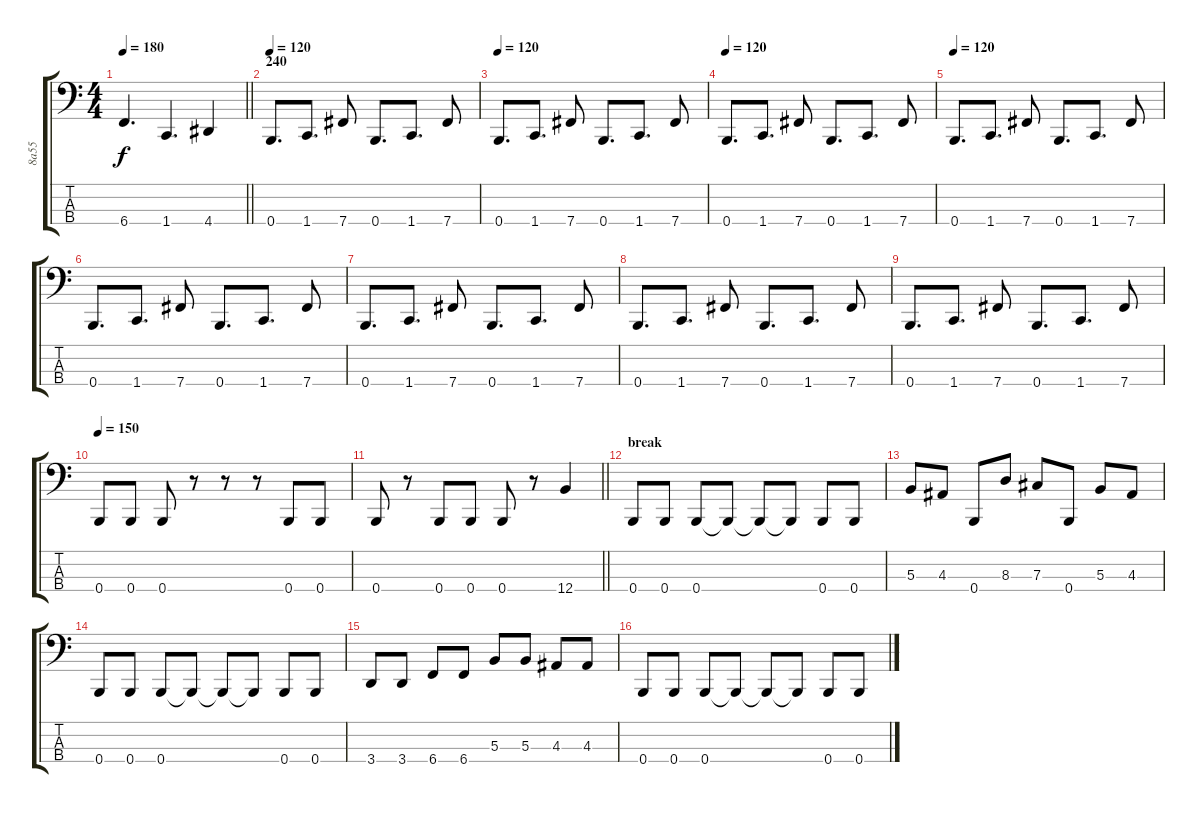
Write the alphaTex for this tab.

\track ("8a55" "8a55") {instrument electricbassfinger}
\staff {score tabs}
\tuning (E2 B1 Gb1 B0) {hide}
\ts (4 4)
\tempo 180
\clef f4
\barLineRight lightlight
\ks c
6.4.4{d dy f} 1.4.4{d} 4.4.4 |
\section ("" "240")
\tempo 120
0.4.8{d} 1.4.8{d} 7.4.8 0.4.8{d} 1.4.8{d} 7.4.8 |
\tempo 120
0.4.8{d} 1.4.8{d} 7.4.8 0.4.8{d} 1.4.8{d} 7.4.8 |
\tempo 120
0.4.8{d} 1.4.8{d} 7.4.8 0.4.8{d} 1.4.8{d} 7.4.8 |
\tempo 120
0.4.8{d} 1.4.8{d} 7.4.8 0.4.8{d} 1.4.8{d} 7.4.8 |
0.4.8{d} 1.4.8{d} 7.4.8 0.4.8{d} 1.4.8{d} 7.4.8 |
0.4.8{d} 1.4.8{d} 7.4.8 0.4.8{d} 1.4.8{d} 7.4.8 |
0.4.8{d} 1.4.8{d} 7.4.8 0.4.8{d} 1.4.8{d} 7.4.8 |
0.4.8{d} 1.4.8{d} 7.4.8 0.4.8{d} 1.4.8{d} 7.4.8 |
\tempo 150
0.4.8 0.4.8 0.4.8 r.8 r.8 r.8 0.4.8 0.4.8 |
\barLineRight lightlight
0.4.8 r.8 0.4.8 0.4.8 0.4.8 r.8 12.4.4 |
\section ("" "break")
0.4.8 0.4.8 0.4.8 0.4{t}.8 0.4{t}.8 0.4{t}.8 0.4.8 0.4.8 |
5.3.8 4.3.8 0.4.8 8.3.8 7.3.8 0.4.8 5.3.8 4.3.8 |
0.4.8 0.4.8 0.4.8 0.4{t}.8 0.4{t}.8 0.4{t}.8 0.4.8 0.4.8 |
3.4.8 3.4.8 6.4.8 6.4.8 5.3.8 5.3.8 4.3.8 4.3.8 |
0.4.8 0.4.8 0.4.8 0.4{t}.8 0.4{t}.8 0.4{t}.8 0.4.8 0.4.8
